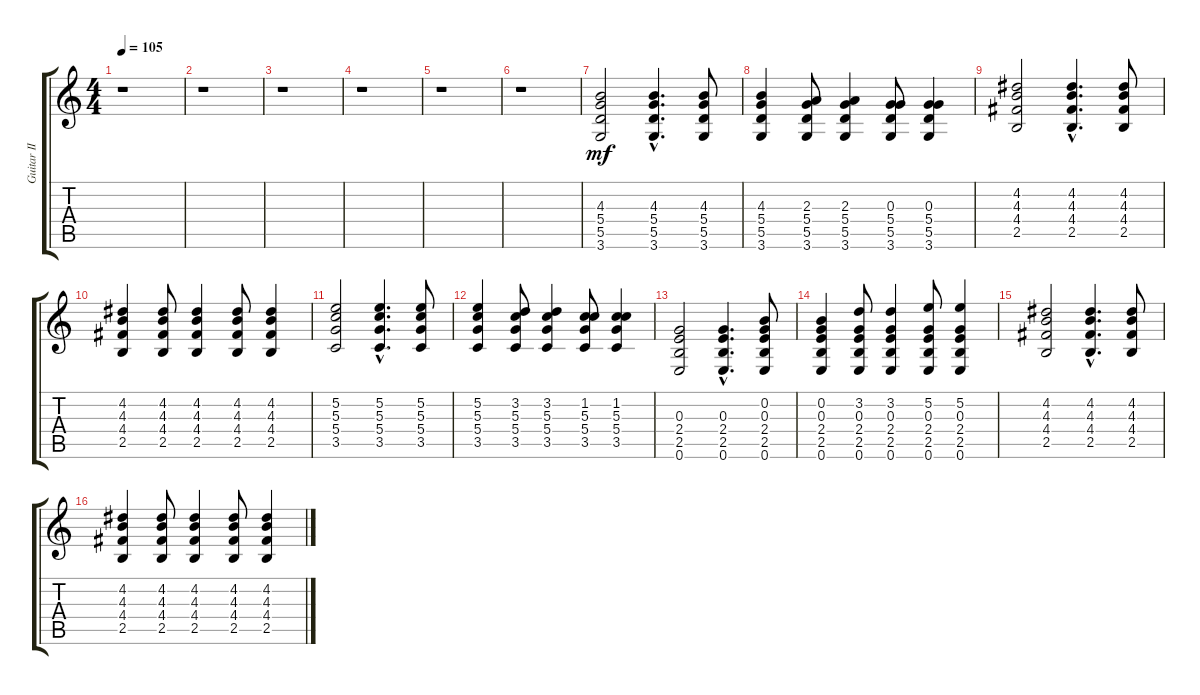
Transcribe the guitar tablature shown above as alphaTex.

\track ("Guitar II" "Guitar II") {instrument acousticguitarsteel}
\staff {score tabs}
\tuning (E4 B3 G3 D3 A2 E2) {hide}
\ts (4 4)
\tempo 105
\clef g2
\ks c
r.1{dy f} |
r.1 |
r.1 |
r.1 |
r.1 |
r.1 |
(4.3 5.4 5.5 3.6).2{dy mf} (4.3{hac} 5.4{hac} 5.5{hac} 3.6{hac}).4{d} (4.3 5.4 5.5 3.6).8 |
(4.3 5.4 5.5 3.6).4 (2.3 5.4 5.5 3.6).8 (2.3 5.4 5.5 3.6).4 (0.3 5.4 5.5 3.6).8 (0.3 5.4 5.5 3.6).4 |
(4.2 4.3 4.4 2.5).2 (4.2{hac} 4.3{hac} 4.4{hac} 2.5{hac}).4{d} (4.2 4.3 4.4 2.5).8 |
(4.2 4.3 4.4 2.5).4 (4.2 4.3 4.4 2.5).8 (4.2 4.3 4.4 2.5).4 (4.2 4.3 4.4 2.5).8 (4.2 4.3 4.4 2.5).4 |
(5.2 5.3 5.4 3.5).2 (5.2{hac} 5.3{hac} 5.4{hac} 3.5{hac}).4{d} (5.2 5.3 5.4 3.5).8 |
(5.2 5.3 5.4 3.5).4 (3.2 5.3 5.4 3.5).8 (3.2 5.3 5.4 3.5).4 (1.2 5.3 5.4 3.5).8 (1.2 5.3 5.4 3.5).4 |
(0.3 2.4 2.5 0.6).2 (0.3{hac} 2.4{hac} 2.5{hac} 0.6{hac}).4{d} (0.2 0.3 2.4 2.5 0.6).8 |
(0.2 0.3 2.4 2.5 0.6).4 (3.2 0.3 2.4 2.5 0.6).8 (3.2 0.3 2.4 2.5 0.6).4 (5.2 0.3 2.4 2.5 0.6).8 (5.2 0.3 2.4 2.5 0.6).4 |
(4.2 4.3 4.4 2.5).2 (4.2{hac} 4.3{hac} 4.4{hac} 2.5{hac}).4{d} (4.2 4.3 4.4 2.5).8 |
(4.2 4.3 4.4 2.5).4 (4.2 4.3 4.4 2.5).8 (4.2 4.3 4.4 2.5).4 (4.2 4.3 4.4 2.5).8 (4.2 4.3 4.4 2.5).4
